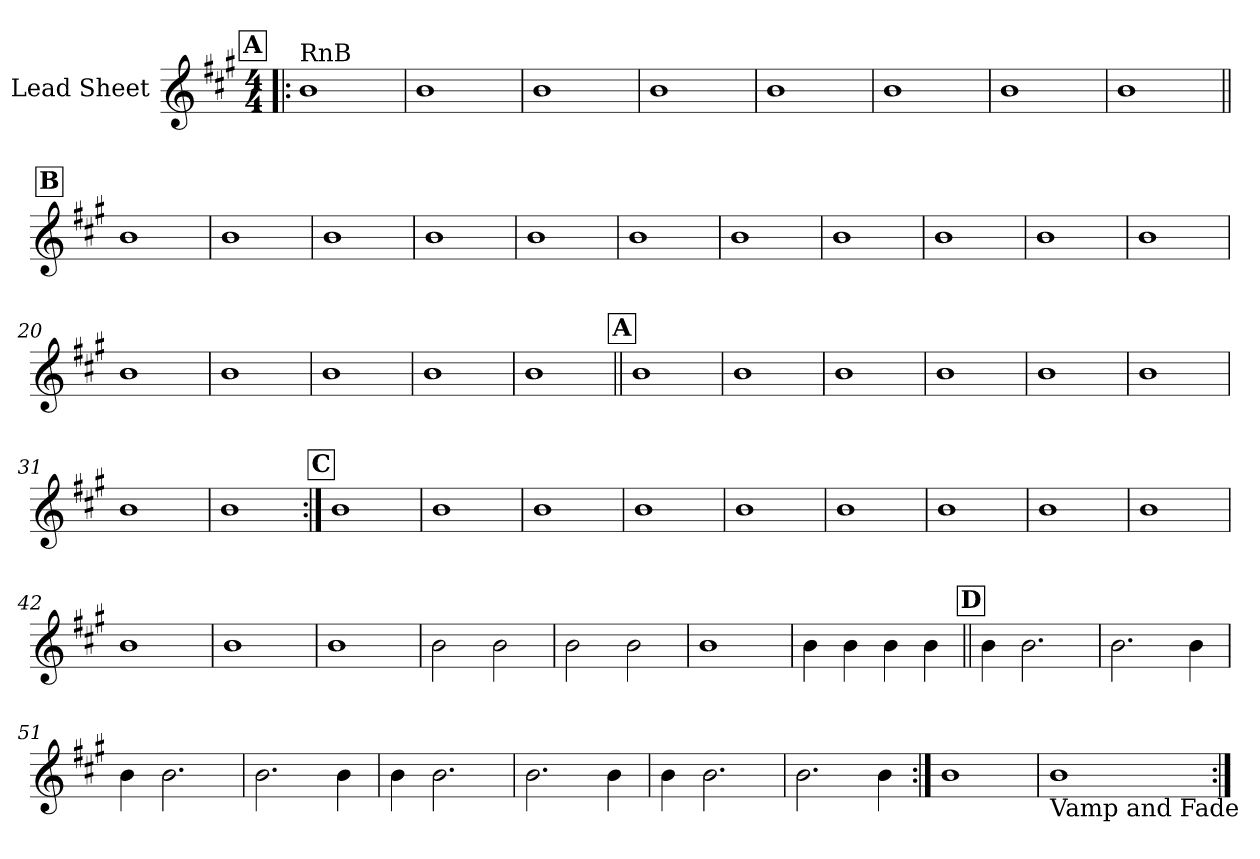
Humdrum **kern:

**kern
*part1
*staff1
*I"Lead Sheet
*clefG2
*k[f#c#g#]
*A:
*M4/4
*MM190
!!LO:REH:place=s1:a:fs=14:t=A
=1!|:
!LO:TX:a:t=RnB
1b
=2
1b
=3
1b
=4
1b
=5
1b
=6
1b
=7
1b
=8
1b
!!LO:LB:g=z
!!LO:REH:place=s1:a:fs=14:t=B
=9||
1b
=10
1b
=11
1b
=12
1b
=13
1b
=14
1b
=15
1b
=16
1b
!!LO:LB:g=z
=17
1b
=18
1b
=19
1b
=20
1b
=21
1b
=22
1b
=23
1b
=24
1b
!!LO:LB:g=z
!!LO:REH:place=s1:a:fs=14:t=A
=25||
1b
=26
1b
=27
1b
=28
1b
=29
1b
=30
1b
=31
1b
=32
1b
!!LO:LB:g=z
!!LO:REH:place=s1:a:fs=14:t=C
=33:|!
1b
=34
1b
=35
1b
=36
1b
=37
1b
=38
1b
=39
1b
=40
1b
!!LO:LB:g=z
=41
1b
=42
1b
=43
1b
=44
1b
=45
2b\
2b\
=46
2b\
2b\
!!LO:LB:g=z
=47
1b
=48
4b\
4b\
4b\
4b\
!!LO:LB:g=z
!!LO:REH:place=s1:a:fs=14:t=D
=49||
4b\
2.b\
=50
2.b\
4b\
=51
4b\
2.b\
=52
2.b\
4b\
!!LO:LB:g=z
=53
4b\
2.b\
=54
2.b\
4b\
=55
4b\
2.b\
=56
2.b\
4b\
!!LO:LB:g=z
=57:|!
1b
=58
!LO:TX:b:t=Vamp and Fade
1b
=:|!
*-
